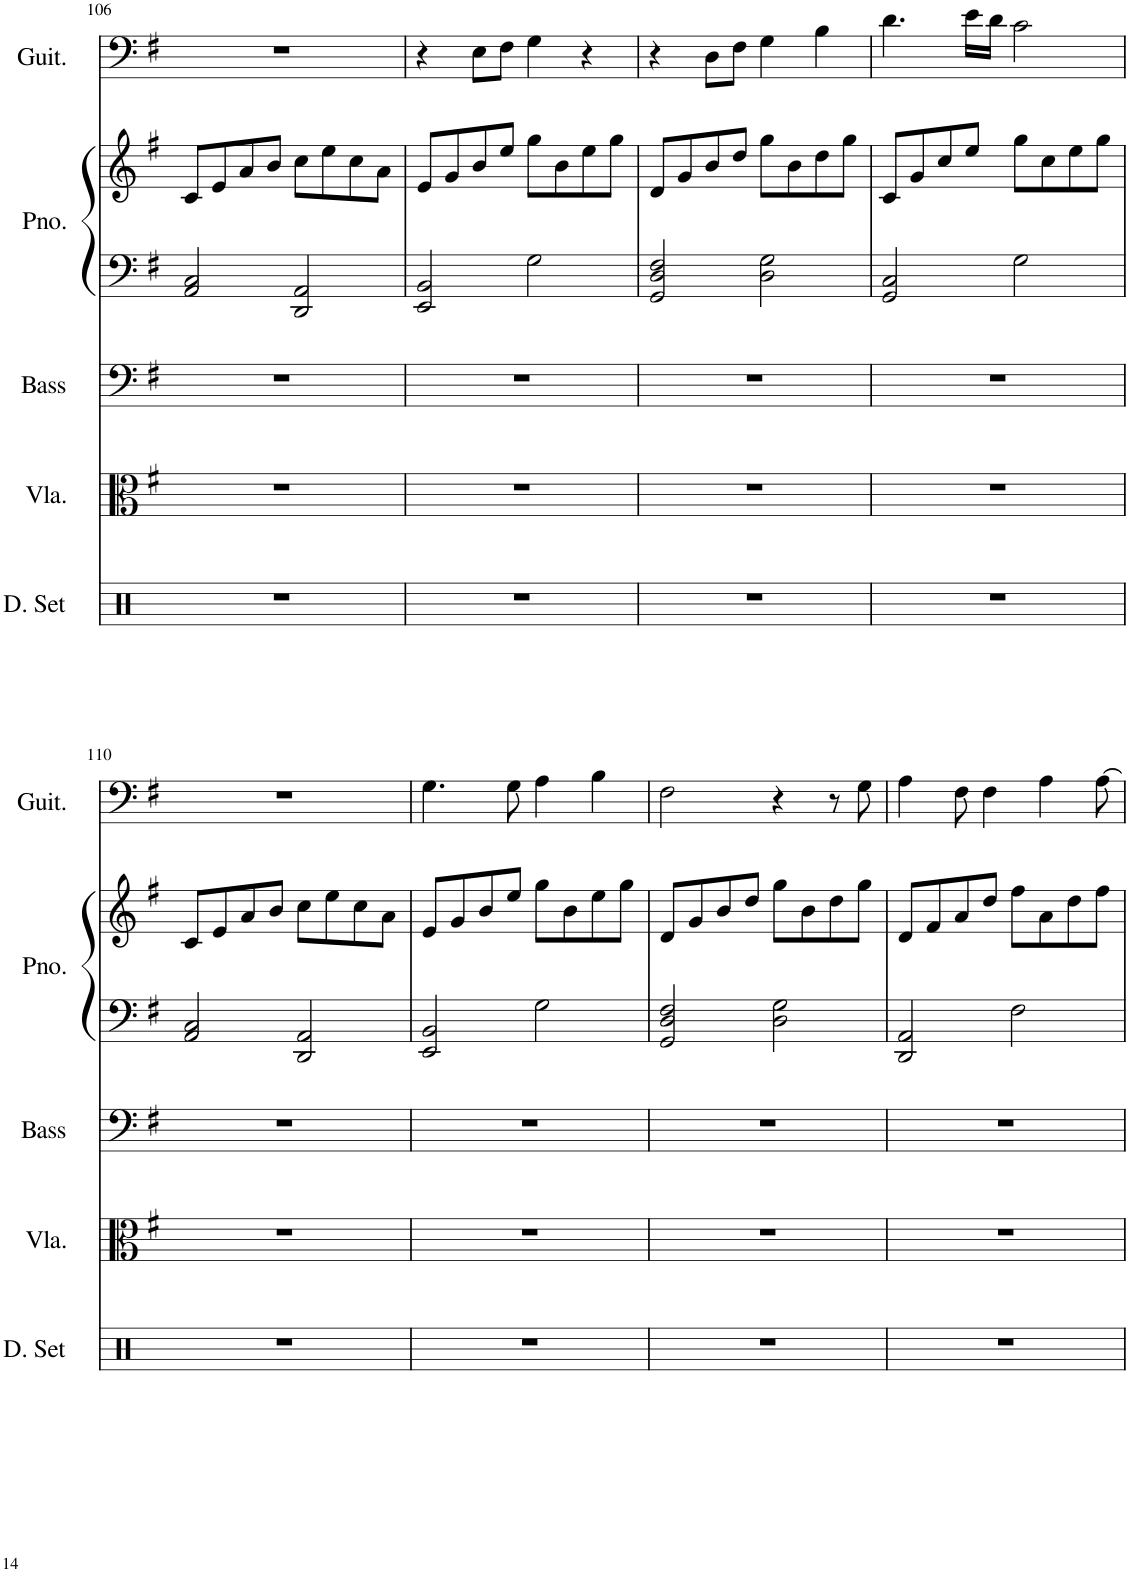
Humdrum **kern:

**kern	**kern	**kern	**kern	**kern	**kern
*part5	*part4	*part3	*part2	*part2	*part1
*staff6	*staff5	*staff4	*staff3	*staff2	*staff1
*I"Drumset	*I"Viola	*I"Acoustic Bass	*I"Piano	*	*I"Acoustic Guitar
*I'D. Set	*I'Vla.	*I'Bass	*I'Pno.	*	*I'Guit.
!!LO:PB:g=z
*clefX	*clefC3	*clefF4	*clefF4	*clefG2	*clefF4
*	*	*Trd7c12	*	*	*
*k[]	*k[f#]	*k[f#]	*k[f#]	*k[f#]	*k[f#]
*M4/4	*M4/4	*M4/4	*M4/4	*M4/4	*M4/4
=106	=106	=106	=106	=106	=106
1r	1r	1r	2AA/ 2C/	8c/L	1r
.	.	.	.	8e/	.
.	.	.	.	8a/	.
.	.	.	.	8b/J	.
.	.	.	2DD/ 2AA/	8cc\L	.
.	.	.	.	8ee\	.
.	.	.	.	8cc\	.
.	.	.	.	8a\J	.
=107	=107	=107	=107	=107	=107
1r	1r	1r	2EE/ 2BB/	8e/L	4r
.	.	.	.	8g/	.
.	.	.	.	8b/	8E\L
.	.	.	.	8ee/J	8F#\J
.	.	.	2G\	8gg\L	4G\
.	.	.	.	8b\	.
.	.	.	.	8ee\	4r
.	.	.	.	8gg\J	.
=108	=108	=108	=108	=108	=108
1r	1r	1r	2GG/ 2D/ 2F#/	8d/L	4r
.	.	.	.	8g/	.
.	.	.	.	8b/	8D\L
.	.	.	.	8dd/J	8F#\J
.	.	.	2D\ 2G\	8gg\L	4G\
.	.	.	.	8b\	.
.	.	.	.	8dd\	4B\
.	.	.	.	8gg\J	.
=109	=109	=109	=109	=109	=109
1r	1r	1r	2GG/ 2C/	8c/L	4.d\
.	.	.	.	8g/	.
.	.	.	.	8cc/	.
.	.	.	.	8ee/J	16e\LL
.	.	.	.	.	16d\JJ
.	.	.	2G\	8gg\L	2c\
.	.	.	.	8cc\	.
.	.	.	.	8ee\	.
.	.	.	.	8gg\J	.
!!LO:LB:g=z
=110	=110	=110	=110	=110	=110
1r	1r	1r	2AA/ 2C/	8c/L	1r
.	.	.	.	8e/	.
.	.	.	.	8a/	.
.	.	.	.	8b/J	.
.	.	.	2DD/ 2AA/	8cc\L	.
.	.	.	.	8ee\	.
.	.	.	.	8cc\	.
.	.	.	.	8a\J	.
=111	=111	=111	=111	=111	=111
1r	1r	1r	2EE/ 2BB/	8e/L	4.G\
.	.	.	.	8g/	.
.	.	.	.	8b/	.
.	.	.	.	8ee/J	8G\
.	.	.	2G\	8gg\L	4A\
.	.	.	.	8b\	.
.	.	.	.	8ee\	4B\
.	.	.	.	8gg\J	.
=112	=112	=112	=112	=112	=112
1r	1r	1r	2GG/ 2D/ 2F#/	8d/L	2F#\
.	.	.	.	8g/	.
.	.	.	.	8b/	.
.	.	.	.	8dd/J	.
.	.	.	2D\ 2G\	8gg\L	4r
.	.	.	.	8b\	.
.	.	.	.	8dd\	8r
.	.	.	.	8gg\J	8G\
=113	=113	=113	=113	=113	=113
1r	1r	1r	2DD/ 2AA/	8d/L	4A\
.	.	.	.	8f#/	.
.	.	.	.	8a/	8F#\
.	.	.	.	8dd/J	4F#\
.	.	.	2F#\	8ff#\L	.
.	.	.	.	8a\	4A\
.	.	.	.	8dd\	.
.	.	.	.	8ff#\J	[8A\
=	=	=	=	=	=
*-	*-	*-	*-	*-	*-
